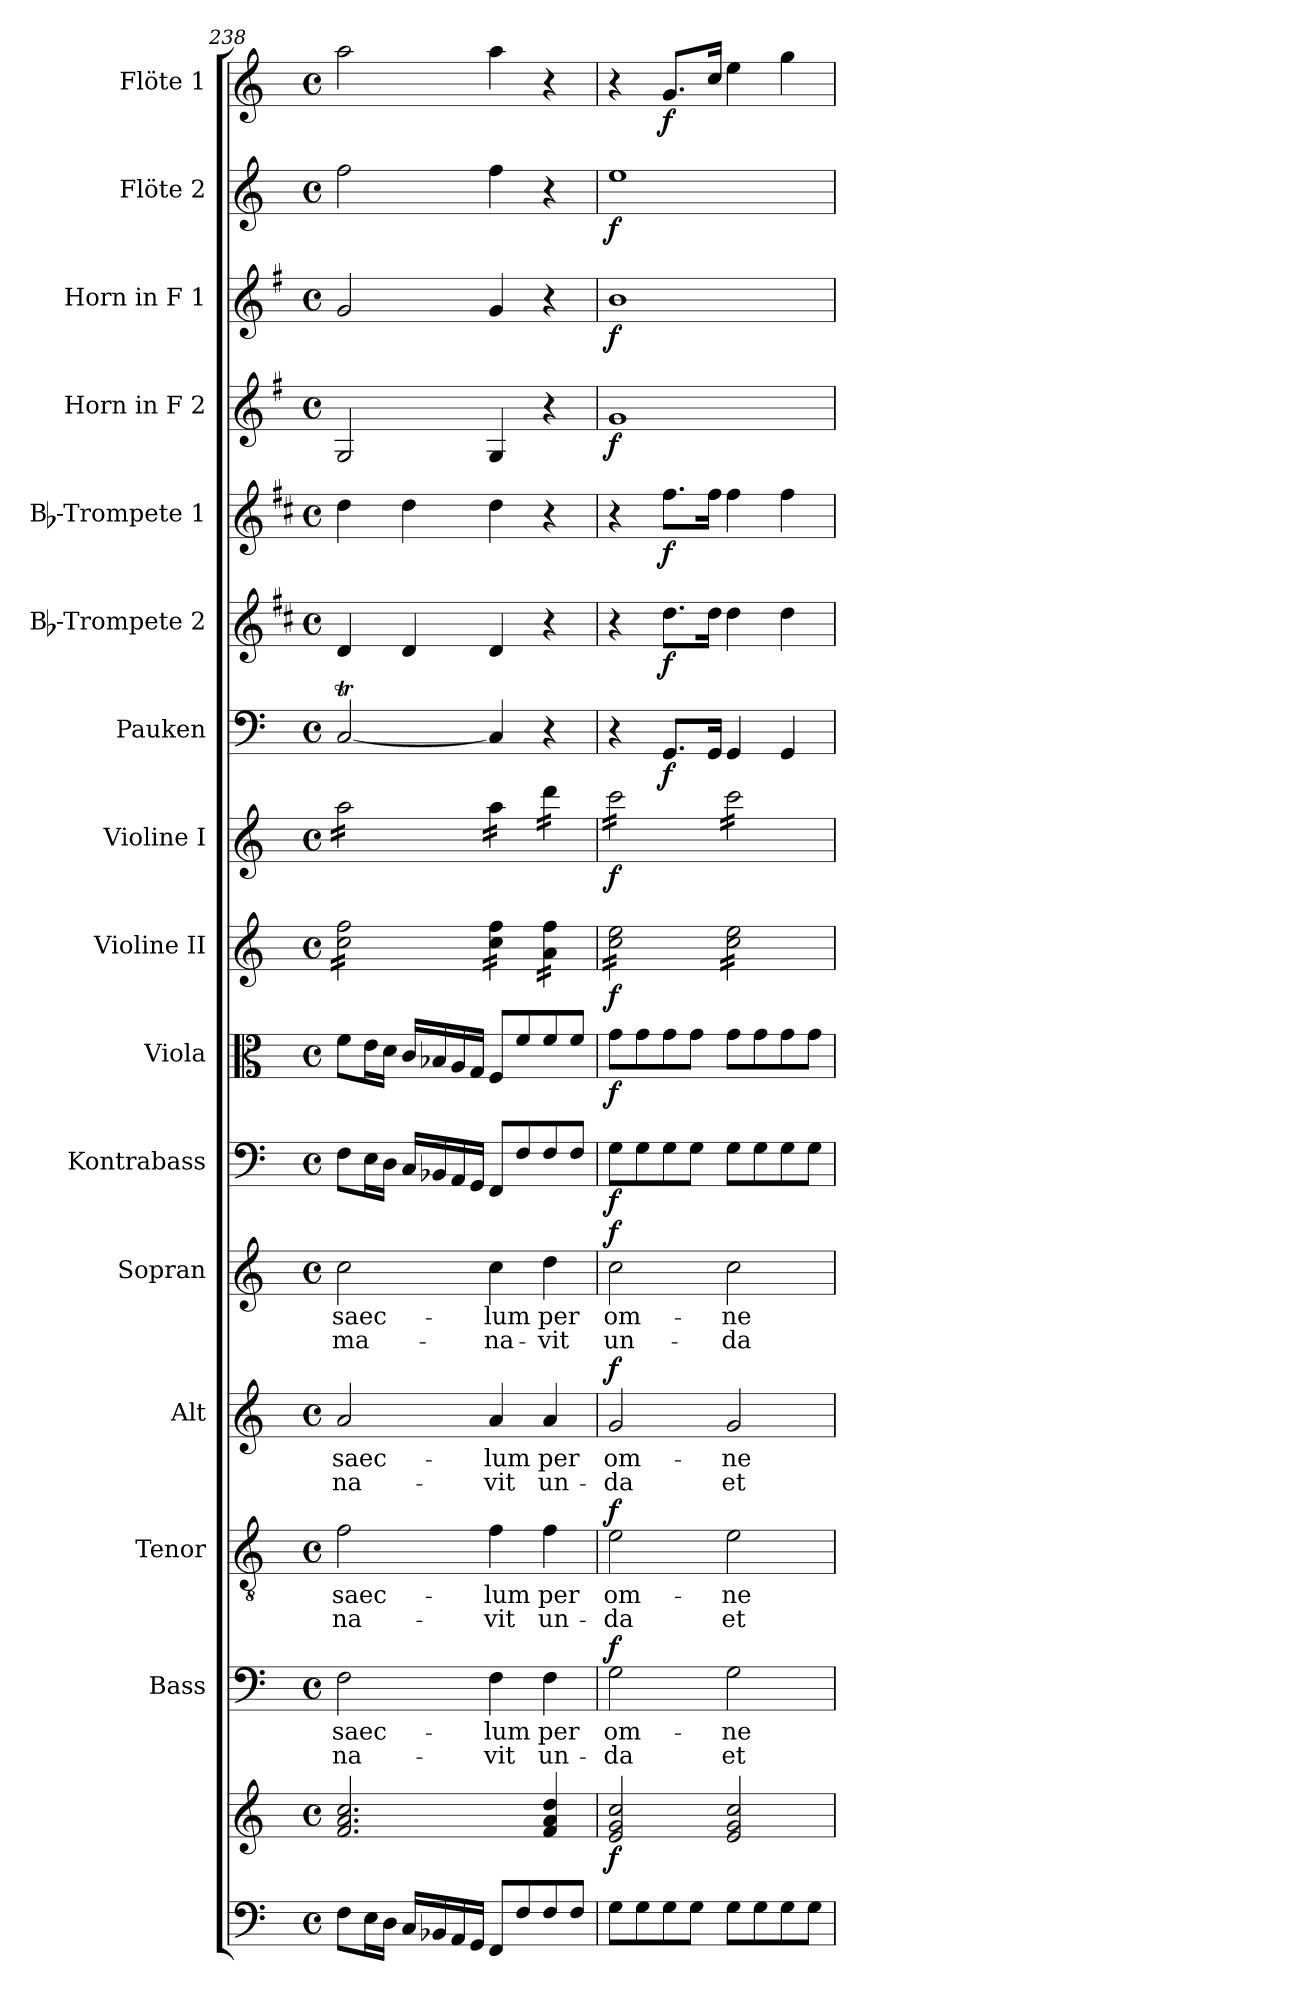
**kern	**kern	**dynam	**kern	**text	**text	**dynam	**kern	**text	**text	**dynam	**kern	**text	**text	**dynam	**kern	**text	**text	**dynam	**kern	**dynam	**kern	**dynam	**kern	**dynam	**kern	**dynam	**kern	**dynam	**kern	**dynam	**kern	**dynam	**kern	**dynam	**kern	**dynam	**kern	**dynam	**kern	**dynam
*part16	*part16	*part16	*part15	*part15	*part15	*part15	*part14	*part14	*part14	*part14	*part13	*part13	*part13	*part13	*part12	*part12	*part12	*part12	*part11	*part11	*part10	*part10	*part9	*part9	*part8	*part8	*part7	*part7	*part6	*part6	*part5	*part5	*part4	*part4	*part3	*part3	*part2	*part2	*part1	*part1
*staff17	*staff16	*staff16/17	*staff15	*staff15	*staff15	*staff15	*staff14	*staff14	*staff14	*staff14	*staff13	*staff13	*staff13	*staff13	*staff12	*staff12	*staff12	*staff12	*staff11	*staff11	*staff10	*staff10	*staff9	*staff9	*staff8	*staff8	*staff7	*staff7	*staff6	*staff6	*staff5	*staff5	*staff4	*staff4	*staff3	*staff3	*staff2	*staff2	*staff1	*staff1
*	*	*	*I"Bass	*	*	*	*I"Tenor	*	*	*	*I"Alt	*	*	*	*I"Sopran	*	*	*	*I"Kontrabass	*	*I"Viola	*	*I"Violine II	*	*I"Violine I	*	*I"Pauken	*	*I"Bb-Trompete 2	*	*I"Bb-Trompete 1	*	*I"Horn in F 2	*	*I"Horn in F 1	*	*I"Flöte 2	*	*I"Flöte 1	*
*	*	*	*I'B.	*	*	*	*I'T.	*	*	*	*I'A.	*	*	*	*I'S.	*	*	*	*I'Kb.	*	*I'Vla.	*	*I'Vl. II	*	*I'Vl. I	*	*I'Pk.	*	*I'Bb Trp. 2	*	*I'Bb Trp. 1	*	*	*	*	*	*I'Fl. 2	*	*I'Fl. 1	*
*clefF4	*clefG2	*	*clefF4	*	*	*	*clefGv2	*	*	*	*clefG2	*	*	*	*clefG2	*	*	*	*clefF4	*	*clefC3	*	*clefG2	*	*clefG2	*	*clefF4	*	*clefG2	*	*clefG2	*	*clefG2	*	*clefG2	*	*clefG2	*	*clefG2	*
*	*	*	*	*	*	*	*	*	*	*	*	*	*	*	*	*	*	*	*ITrd7c12	*	*	*	*	*	*	*	*	*	*ITrd1c2	*	*ITrd1c2	*	*ITrd4c7	*	*ITrd4c7	*	*	*	*	*
*k[]	*k[]	*	*k[]	*	*	*	*k[]	*	*	*	*k[]	*	*	*	*k[]	*	*	*	*k[]	*	*k[]	*	*k[]	*	*k[]	*	*k[]	*	*k[]	*	*k[]	*	*k[]	*	*k[]	*	*k[]	*	*k[]	*
*C:	*C:	*	*C:	*	*	*	*C:	*	*	*	*C:	*	*	*	*C:	*	*	*	*C:	*	*C:	*	*C:	*	*C:	*	*C:	*	*C:	*	*C:	*	*C:	*	*C:	*	*C:	*	*C:	*
*M4/4	*M4/4	*	*M4/4	*	*	*	*M4/4	*	*	*	*M4/4	*	*	*	*M4/4	*	*	*	*M4/4	*	*M4/4	*	*M4/4	*	*M4/4	*	*M4/4	*	*M4/4	*	*M4/4	*	*M4/4	*	*M4/4	*	*M4/4	*	*M4/4	*
*met(c)	*met(c)	*	*met(c)	*	*	*	*met(c)	*	*	*	*met(c)	*	*	*	*met(c)	*	*	*	*met(c)	*	*met(c)	*	*met(c)	*	*met(c)	*	*met(c)	*	*met(c)	*	*met(c)	*	*met(c)	*	*met(c)	*	*met(c)	*	*met(c)	*
=238	=238	=238	=238	=238	=238	=238	=238	=238	=238	=238	=238	=238	=238	=238	=238	=238	=238	=238	=238	=238	=238	=238	=238	=238	=238	=238	=238	=238	=238	=238	=238	=238	=238	=238	=238	=238	=238	=238	=238	=238
!	!	!	!	!LO:LY:b	!LO:LY:b	!	!	!LO:LY:b	!LO:LY:b	!	!	!LO:LY:b	!LO:LY:b	!	!	!LO:LY:b	!LO:LY:b	!	!	!	!	!	!	!	!	!	!	!	!	!	!	!	!	!	!	!	!	!	!	!
*	*	*	*	*	*	*	*	*	*	*	*	*	*	*	*	*	*	*	*	*	*	*	*tremolo	*	*	*	*	*	*	*	*	*	*	*	*	*	*	*	*	*
*	*	*	*	*	*	*	*	*	*	*	*	*	*	*	*	*	*	*	*	*	*	*	*	*	*tremolo	*	*	*	*	*	*	*	*	*	*	*	*	*	*	*
8F\L	2.f/ 2.a/ 2.cc/	.	2F\	saec-	-na-	.	2f\	saec-	-na-	.	2a/	saec-	-na-	.	2cc\	saec-	ma-	.	8FF\L	.	8f\L	.	16cc\ 16ff\LL	.	16aa\LL	.	[2CT/	.	4c/	.	4cc\	.	2C/	.	2c/	.	2ff\	.	2aa\	.
.	.	.	.	.	.	.	.	.	.	.	.	.	.	.	.	.	.	.	.	.	.	.	16cc\ 16ff\	.	16aa\	.	.	.	.	.	.	.	.	.	.	.	.	.	.	.
16E\L	.	.	.	.	.	.	.	.	.	.	.	.	.	.	.	.	.	.	16EE\L	.	16e\L	.	16cc\ 16ff\	.	16aa\	.	.	.	.	.	.	.	.	.	.	.	.	.	.	.
16D\JJ	.	.	.	.	.	.	.	.	.	.	.	.	.	.	.	.	.	.	16DD\JJ	.	16d\JJ	.	16cc\ 16ff\	.	16aa\	.	.	.	.	.	.	.	.	.	.	.	.	.	.	.
16C/LL	.	.	.	.	.	.	.	.	.	.	.	.	.	.	.	.	.	.	16CC/LL	.	16c/LL	.	16cc\ 16ff\	.	16aa\	.	.	.	4c/	.	4cc\	.	.	.	.	.	.	.	.	.
16BB-X/	.	.	.	.	.	.	.	.	.	.	.	.	.	.	.	.	.	.	16BBB-X/	.	16B-X/	.	16cc\ 16ff\	.	16aa\	.	.	.	.	.	.	.	.	.	.	.	.	.	.	.
16AA/	.	.	.	.	.	.	.	.	.	.	.	.	.	.	.	.	.	.	16AAA/	.	16A/	.	16cc\ 16ff\	.	16aa\	.	.	.	.	.	.	.	.	.	.	.	.	.	.	.
16GG/JJ	.	.	.	.	.	.	.	.	.	.	.	.	.	.	.	.	.	.	16GGG/JJ	.	16G/JJ	.	16cc\ 16ff\JJ	.	16aa\JJ	.	.	.	.	.	.	.	.	.	.	.	.	.	.	.
!	!	!	!	!LO:LY:b	!LO:LY:b	!	!	!LO:LY:b	!LO:LY:b	!	!	!LO:LY:b	!LO:LY:b	!	!	!LO:LY:b	!LO:LY:b	!	!	!	!	!	!	!	!	!	!	!	!	!	!	!	!	!	!	!	!	!	!	!
8FF/L	.	.	4F\	-lum	-vit	.	4f\	-lum	-vit	.	4a/	-lum	-vit	.	4cc\	-lum	-na-	.	8FFF/L	.	8F/L	.	16cc\ 16ff\LL	.	16aa\LL	.	4C/]	.	4c/	.	4cc\	.	4C/	.	4c/	.	4ff\	.	4aa\	.
.	.	.	.	.	.	.	.	.	.	.	.	.	.	.	.	.	.	.	.	.	.	.	16cc\ 16ff\	.	16aa\	.	.	.	.	.	.	.	.	.	.	.	.	.	.	.
8F/	.	.	.	.	.	.	.	.	.	.	.	.	.	.	.	.	.	.	8FF/	.	8f/	.	16cc\ 16ff\	.	16aa\	.	.	.	.	.	.	.	.	.	.	.	.	.	.	.
.	.	.	.	.	.	.	.	.	.	.	.	.	.	.	.	.	.	.	.	.	.	.	16cc\ 16ff\JJ	.	16aa\JJ	.	.	.	.	.	.	.	.	.	.	.	.	.	.	.
!	!	!	!	!LO:LY:b	!LO:LY:b	!	!	!LO:LY:b	!LO:LY:b	!	!	!LO:LY:b	!LO:LY:b	!	!	!LO:LY:b	!LO:LY:b	!	!	!	!	!	!	!	!	!	!	!	!	!	!	!	!	!	!	!	!	!	!	!
8F/	4f/ 4a/ 4dd/	.	4F\	per	un-	.	4f\	per	un-	.	4a/	per	un-	.	4dd\	per	-vit	.	8FF/	.	8f/	.	16a\ 16ff\LL	.	16ddd\LL	.	4r	.	4r	.	4r	.	4r	.	4r	.	4r	.	4r	.
.	.	.	.	.	.	.	.	.	.	.	.	.	.	.	.	.	.	.	.	.	.	.	16a\ 16ff\	.	16ddd\	.	.	.	.	.	.	.	.	.	.	.	.	.	.	.
8F/J	.	.	.	.	.	.	.	.	.	.	.	.	.	.	.	.	.	.	8FF/J	.	8f/J	.	16a\ 16ff\	.	16ddd\	.	.	.	.	.	.	.	.	.	.	.	.	.	.	.
.	.	.	.	.	.	.	.	.	.	.	.	.	.	.	.	.	.	.	.	.	.	.	16a\ 16ff\JJ	.	16ddd\JJ	.	.	.	.	.	.	.	.	.	.	.	.	.	.	.
=239	=239	=239	=239	=239	=239	=239	=239	=239	=239	=239	=239	=239	=239	=239	=239	=239	=239	=239	=239	=239	=239	=239	=239	=239	=239	=239	=239	=239	=239	=239	=239	=239	=239	=239	=239	=239	=239	=239	=239	=239
!	!	!LO:DY:b	!	!LO:LY:b	!LO:LY:b	!LO:DY:a	!	!LO:LY:b	!LO:LY:b	!LO:DY:a	!	!LO:LY:b	!LO:LY:b	!LO:DY:a	!	!LO:LY:b	!LO:LY:b	!LO:DY:a	!	!LO:DY:b	!	!LO:DY:b	!	!LO:DY:b	!	!LO:DY:b	!	!	!	!	!	!	!	!LO:DY:b	!	!LO:DY:b	!	!LO:DY:b	!	!
8G\L	2e/ 2g/ 2cc/	f	2G\	om-	-da	f	2e\	om-	-da	f	2g/	om-	-da	f	2cc\	om-	un-	f	8GG\L	f	8g\L	f	16cc\ 16ee\LL	f	16ccc\LL	f	4r	.	4r	.	4r	.	1c	f	1e	f	1ee	f	4r	.
.	.	.	.	.	.	.	.	.	.	.	.	.	.	.	.	.	.	.	.	.	.	.	16cc\ 16ee\	.	16ccc\	.	.	.	.	.	.	.	.	.	.	.	.	.	.	.
8G\	.	.	.	.	.	.	.	.	.	.	.	.	.	.	.	.	.	.	8GG\	.	8g\	.	16cc\ 16ee\	.	16ccc\	.	.	.	.	.	.	.	.	.	.	.	.	.	.	.
.	.	.	.	.	.	.	.	.	.	.	.	.	.	.	.	.	.	.	.	.	.	.	16cc\ 16ee\	.	16ccc\	.	.	.	.	.	.	.	.	.	.	.	.	.	.	.
!	!	!	!	!	!	!	!	!	!	!	!	!	!	!	!	!	!	!	!	!	!	!	!	!	!	!	!	!LO:DY:b	!	!LO:DY:b	!	!LO:DY:b	!	!	!	!	!	!	!	!LO:DY:b
8G\	.	.	.	.	.	.	.	.	.	.	.	.	.	.	.	.	.	.	8GG\	.	8g\	.	16cc\ 16ee\	.	16ccc\	.	8.GG/L	f	8.cc\L	f	8.ee\L	f	.	.	.	.	.	.	8.g/L	f
.	.	.	.	.	.	.	.	.	.	.	.	.	.	.	.	.	.	.	.	.	.	.	16cc\ 16ee\	.	16ccc\	.	.	.	.	.	.	.	.	.	.	.	.	.	.	.
8G\J	.	.	.	.	.	.	.	.	.	.	.	.	.	.	.	.	.	.	8GG\J	.	8g\J	.	16cc\ 16ee\	.	16ccc\	.	.	.	.	.	.	.	.	.	.	.	.	.	.	.
.	.	.	.	.	.	.	.	.	.	.	.	.	.	.	.	.	.	.	.	.	.	.	16cc\ 16ee\JJ	.	16ccc\JJ	.	16GG/Jk	.	16cc\Jk	.	16ee\Jk	.	.	.	.	.	.	.	16cc/Jk	.
!	!	!	!	!LO:LY:b	!LO:LY:b	!	!	!LO:LY:b	!LO:LY:b	!	!	!LO:LY:b	!LO:LY:b	!	!	!LO:LY:b	!LO:LY:b	!	!	!	!	!	!	!	!	!	!	!	!	!	!	!	!	!	!	!	!	!	!	!
8G\L	2e/ 2g/ 2cc/	.	2G\	-ne	et	.	2e\	-ne	et	.	2g/	-ne	et	.	2cc\	-ne	-da	.	8GG\L	.	8g\L	.	16cc\ 16ee\LL	.	16ccc\LL	.	4GG/	.	4cc\	.	4ee\	.	.	.	.	.	.	.	4ee\	.
.	.	.	.	.	.	.	.	.	.	.	.	.	.	.	.	.	.	.	.	.	.	.	16cc\ 16ee\	.	16ccc\	.	.	.	.	.	.	.	.	.	.	.	.	.	.	.
8G\	.	.	.	.	.	.	.	.	.	.	.	.	.	.	.	.	.	.	8GG\	.	8g\	.	16cc\ 16ee\	.	16ccc\	.	.	.	.	.	.	.	.	.	.	.	.	.	.	.
.	.	.	.	.	.	.	.	.	.	.	.	.	.	.	.	.	.	.	.	.	.	.	16cc\ 16ee\	.	16ccc\	.	.	.	.	.	.	.	.	.	.	.	.	.	.	.
8G\	.	.	.	.	.	.	.	.	.	.	.	.	.	.	.	.	.	.	8GG\	.	8g\	.	16cc\ 16ee\	.	16ccc\	.	4GG/	.	4cc\	.	4ee\	.	.	.	.	.	.	.	4gg\	.
.	.	.	.	.	.	.	.	.	.	.	.	.	.	.	.	.	.	.	.	.	.	.	16cc\ 16ee\	.	16ccc\	.	.	.	.	.	.	.	.	.	.	.	.	.	.	.
8G\J	.	.	.	.	.	.	.	.	.	.	.	.	.	.	.	.	.	.	8GG\J	.	8g\J	.	16cc\ 16ee\	.	16ccc\	.	.	.	.	.	.	.	.	.	.	.	.	.	.	.
.	.	.	.	.	.	.	.	.	.	.	.	.	.	.	.	.	.	.	.	.	.	.	16cc\ 16ee\JJ	.	16ccc\JJ	.	.	.	.	.	.	.	.	.	.	.	.	.	.	.
*	*	*	*	*	*	*	*	*	*	*	*	*	*	*	*	*	*	*	*	*	*	*	*	*	*Xtremolo	*	*	*	*	*	*	*	*	*	*	*	*	*	*	*
*	*	*	*	*	*	*	*	*	*	*	*	*	*	*	*	*	*	*	*	*	*	*	*Xtremolo	*	*	*	*	*	*	*	*	*	*	*	*	*	*	*	*	*
=	=	=	=	=	=	=	=	=	=	=	=	=	=	=	=	=	=	=	=	=	=	=	=	=	=	=	=	=	=	=	=	=	=	=	=	=	=	=	=	=
*-	*-	*-	*-	*-	*-	*-	*-	*-	*-	*-	*-	*-	*-	*-	*-	*-	*-	*-	*-	*-	*-	*-	*-	*-	*-	*-	*-	*-	*-	*-	*-	*-	*-	*-	*-	*-	*-	*-	*-	*-
